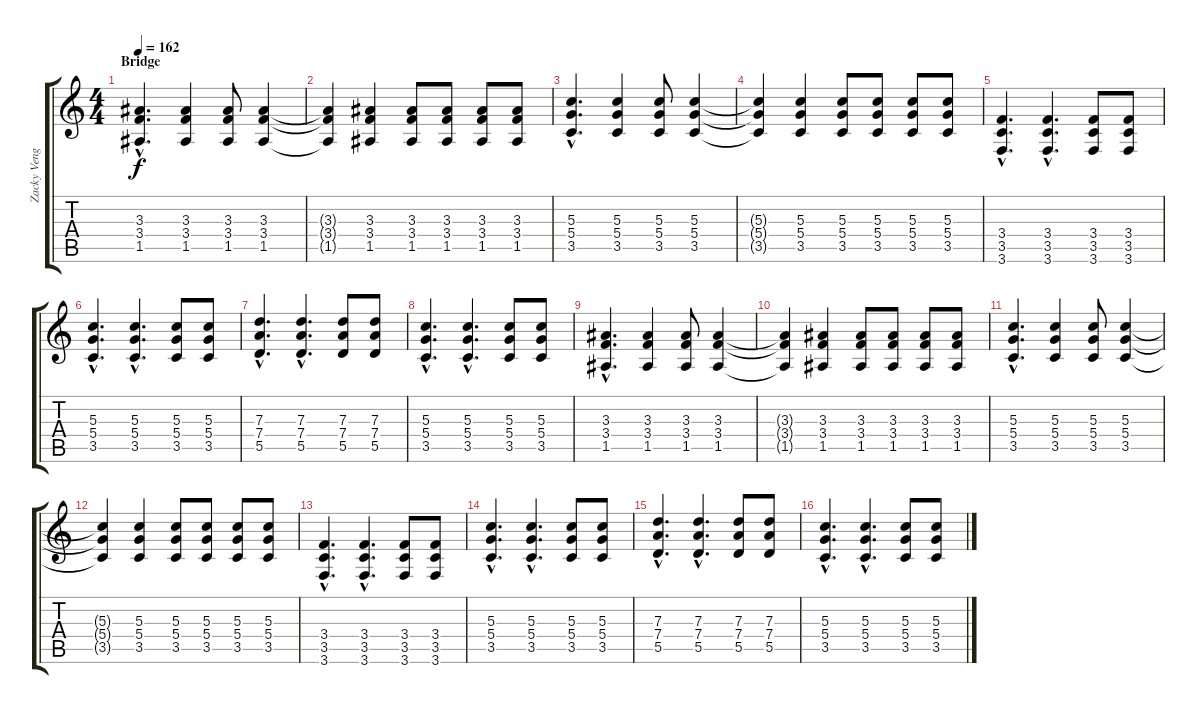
\track ("Zacky Vengeance" "Zacky Veng") {instrument distortionguitar}
\staff {score tabs}
\tuning (E4 B3 G3 D3 A2 D2) {hide}
\ts (4 4)
\section ("" "Bridge")
\tempo 162
\clef g2
\ks c
(3.3{hac} 3.4{hac} 1.5{hac}).4{d dy f} (3.3 3.4 1.5).4 (3.3 3.4 1.5).8 (3.3 3.4 1.5).4 |
(3.3{t} 3.4{t} 1.5{t}).4 (3.3 3.4 1.5).4 (3.3 3.4 1.5).8 (3.3 3.4 1.5).8 (3.3 3.4 1.5).8 (3.3 3.4 1.5).8 |
(5.3{hac} 5.4{hac} 3.5{hac}).4{d} (5.3 5.4 3.5).4 (5.3 5.4 3.5).8 (5.3 5.4 3.5).4 |
(5.3{t} 5.4{t} 3.5{t}).4 (5.3 5.4 3.5).4 (5.3 5.4 3.5).8 (5.3 5.4 3.5).8 (5.3 5.4 3.5).8 (5.3 5.4 3.5).8 |
(3.4{hac} 3.5{hac} 3.6{hac}).4{d} (3.4{hac} 3.5{hac} 3.6{hac}).4{d} (3.4 3.5 3.6).8 (3.4 3.5 3.6).8 |
(5.3{hac} 5.4{hac} 3.5{hac}).4{d} (5.3{hac} 5.4{hac} 3.5{hac}).4{d} (5.3 5.4 3.5).8 (5.3 5.4 3.5).8 |
(7.3{hac} 7.4{hac} 5.5{hac}).4{d} (7.3{hac} 7.4{hac} 5.5{hac}).4{d} (7.3 7.4 5.5).8 (7.3 7.4 5.5).8 |
(5.3{hac} 5.4{hac} 3.5{hac}).4{d} (5.3{hac} 5.4{hac} 3.5{hac}).4{d} (5.3 5.4 3.5).8 (5.3 5.4 3.5).8 |
(3.3{hac} 3.4{hac} 1.5{hac}).4{d} (3.3 3.4 1.5).4 (3.3 3.4 1.5).8 (3.3 3.4 1.5).4 |
(3.3{t} 3.4{t} 1.5{t}).4 (3.3 3.4 1.5).4 (3.3 3.4 1.5).8 (3.3 3.4 1.5).8 (3.3 3.4 1.5).8 (3.3 3.4 1.5).8 |
(5.3{hac} 5.4{hac} 3.5{hac}).4{d} (5.3 5.4 3.5).4 (5.3 5.4 3.5).8 (5.3 5.4 3.5).4 |
(5.3{t} 5.4{t} 3.5{t}).4 (5.3 5.4 3.5).4 (5.3 5.4 3.5).8 (5.3 5.4 3.5).8 (5.3 5.4 3.5).8 (5.3 5.4 3.5).8 |
(3.4{hac} 3.5{hac} 3.6{hac}).4{d} (3.4{hac} 3.5{hac} 3.6{hac}).4{d} (3.4 3.5 3.6).8 (3.4 3.5 3.6).8 |
(5.3{hac} 5.4{hac} 3.5{hac}).4{d} (5.3{hac} 5.4{hac} 3.5{hac}).4{d} (5.3 5.4 3.5).8 (5.3 5.4 3.5).8 |
(7.3{hac} 7.4{hac} 5.5{hac}).4{d} (7.3{hac} 7.4{hac} 5.5{hac}).4{d} (7.3 7.4 5.5).8 (7.3 7.4 5.5).8 |
(5.3{hac} 5.4{hac} 3.5{hac}).4{d} (5.3{hac} 5.4{hac} 3.5{hac}).4{d} (5.3 5.4 3.5).8 (5.3 5.4 3.5).8
